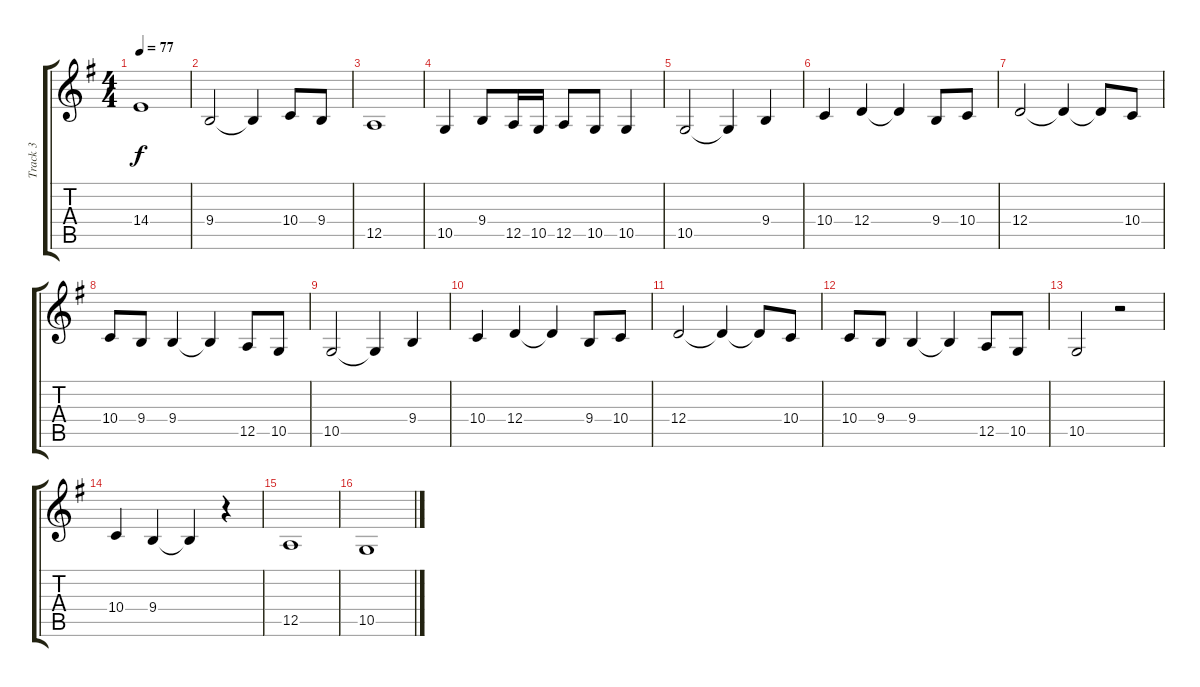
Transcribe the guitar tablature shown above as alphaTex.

\track ("Track 3" "Track 3") {instrument stringensemble2}
\staff {score tabs}
\tuning (E4 B3 G3 D3 A2 E2) {hide}
\ts (4 4)
\tempo 77
\clef g2
\ks g
14.4.1{dy f} |
9.4.2 9.4{t}.4 10.4.8 9.4.8 |
12.5.1 |
10.5.4 9.4.8 12.5.16 10.5.16 12.5.8 10.5.8 10.5.4 |
10.5.2 10.5{t}.4 9.4.4 |
10.4.4 12.4.4 12.4{t}.4 9.4.8 10.4.8 |
12.4.2 12.4{t}.4 12.4{t}.8 10.4.8 |
10.4.8 9.4.8 9.4.4 9.4{t}.4 12.5.8 10.5.8 |
10.5.2 10.5{t}.4 9.4.4 |
10.4.4 12.4.4 12.4{t}.4 9.4.8 10.4.8 |
12.4.2 12.4{t}.4 12.4{t}.8 10.4.8 |
10.4.8 9.4.8 9.4.4 9.4{t}.4 12.5.8 10.5.8 |
10.5.2{volume 7} r.2 |
10.4.4 9.4.4 9.4{t}.4 r.4 |
12.5.1 |
10.5.1
